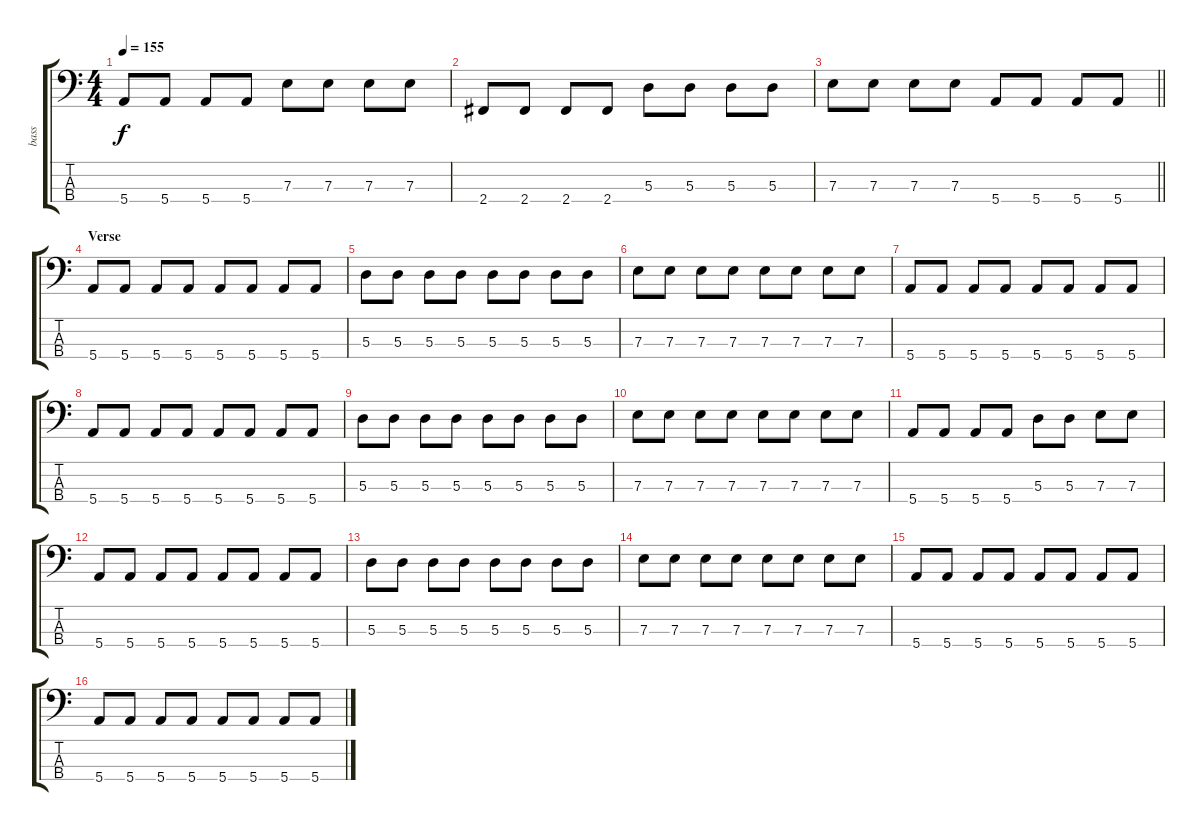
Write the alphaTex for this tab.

\track ("bass" "bass") {instrument electricbassfinger}
\staff {score tabs}
\tuning (G2 D2 A1 E1) {hide}
\ts (4 4)
\tempo 155
\clef f4
\ks c
5.4.8{dy f} 5.4.8 5.4.8 5.4.8 7.3.8 7.3.8 7.3.8 7.3.8 |
2.4.8 2.4.8 2.4.8 2.4.8 5.3.8 5.3.8 5.3.8 5.3.8 |
\barLineRight lightlight
7.3.8 7.3.8 7.3.8 7.3.8 5.4.8 5.4.8 5.4.8 5.4.8 |
\section ("" "Verse")
5.4.8 5.4.8 5.4.8 5.4.8 5.4.8 5.4.8 5.4.8 5.4.8 |
5.3.8 5.3.8 5.3.8 5.3.8 5.3.8 5.3.8 5.3.8 5.3.8 |
7.3.8 7.3.8 7.3.8 7.3.8 7.3.8 7.3.8 7.3.8 7.3.8 |
5.4.8 5.4.8 5.4.8 5.4.8 5.4.8 5.4.8 5.4.8 5.4.8 |
5.4.8 5.4.8 5.4.8 5.4.8 5.4.8 5.4.8 5.4.8 5.4.8 |
5.3.8 5.3.8 5.3.8 5.3.8 5.3.8 5.3.8 5.3.8 5.3.8 |
7.3.8 7.3.8 7.3.8 7.3.8 7.3.8 7.3.8 7.3.8 7.3.8 |
5.4.8 5.4.8 5.4.8 5.4.8 5.3.8 5.3.8 7.3.8 7.3.8 |
5.4.8 5.4.8 5.4.8 5.4.8 5.4.8 5.4.8 5.4.8 5.4.8 |
5.3.8 5.3.8 5.3.8 5.3.8 5.3.8 5.3.8 5.3.8 5.3.8 |
7.3.8 7.3.8 7.3.8 7.3.8 7.3.8 7.3.8 7.3.8 7.3.8 |
5.4.8 5.4.8 5.4.8 5.4.8 5.4.8 5.4.8 5.4.8 5.4.8 |
5.4.8 5.4.8 5.4.8 5.4.8 5.4.8 5.4.8 5.4.8 5.4.8
